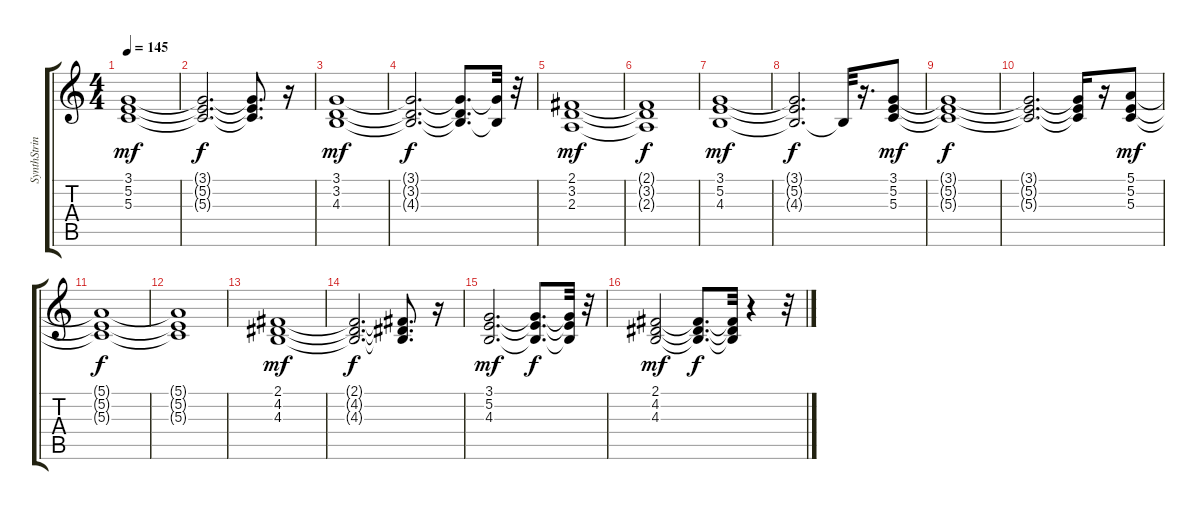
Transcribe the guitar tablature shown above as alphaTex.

\track ("SynthString 1" "SynthStrin") {instrument synthstrings1}
\staff {score tabs}
\tuning (E4 B3 G3 D3 A2 E2) {hide}
\ts (4 4)
\tempo 145
\clef g2
\ks c
(3.1 5.2 5.3).1{dy mf} |
(3.1{t} 5.2{t} 5.3{t}).2{d dy f} (3.1{t} 5.2{t} 5.3{t}).8{d} r.16 |
(3.1 3.2 4.3).1{dy mf} |
(3.1{t} 3.2{t} 4.3{t}).2{d dy f} (3.1{t} 3.2{t} 4.3{t}).8{d} (3.1{t} 4.3{t}).32 r.32 |
(2.1 3.2 2.3).1{dy mf} |
(2.1{t} 3.2{t} 2.3{t}).1{dy f} |
(3.1 5.2 4.3).1{dy mf} |
(3.1{t} 5.2{t} 4.3{t}).2{d dy f} 4.3{t}.32 r.16{d} (3.1 5.2 5.3).8{dy mf} |
(3.1{t} 5.2{t} 5.3{t}).1{dy f} |
(3.1{t} 5.2{t} 5.3{t}).2{d} (3.1{t} 5.2{t} 5.3{t}).16 r.16 (5.1 5.2 5.3).8{dy mf} |
(5.1{t} 5.2{t} 5.3{t}).1{dy f} |
(5.1{t} 5.2{t} 5.3{t}).1 |
(2.1 4.2 4.3).1{dy mf} |
(2.1{t} 4.2{t} 4.3{t}).2{d dy f} (2.1{t} 4.2{t} 4.3{t}).8{d} r.16 |
(3.1 5.2 4.3).2{d dy mf} (3.1{t} 5.2{t} 4.3{t}).8{d dy f} (3.1{t} 5.2{t} 4.3{t}).32 r.32 |
(2.1 4.2 4.3).2{dy mf} (2.1{t} 4.2{t} 4.3{t}).8{d dy f} (2.1{t} 4.2{t} 4.3{t}).32 r.4 r.32
